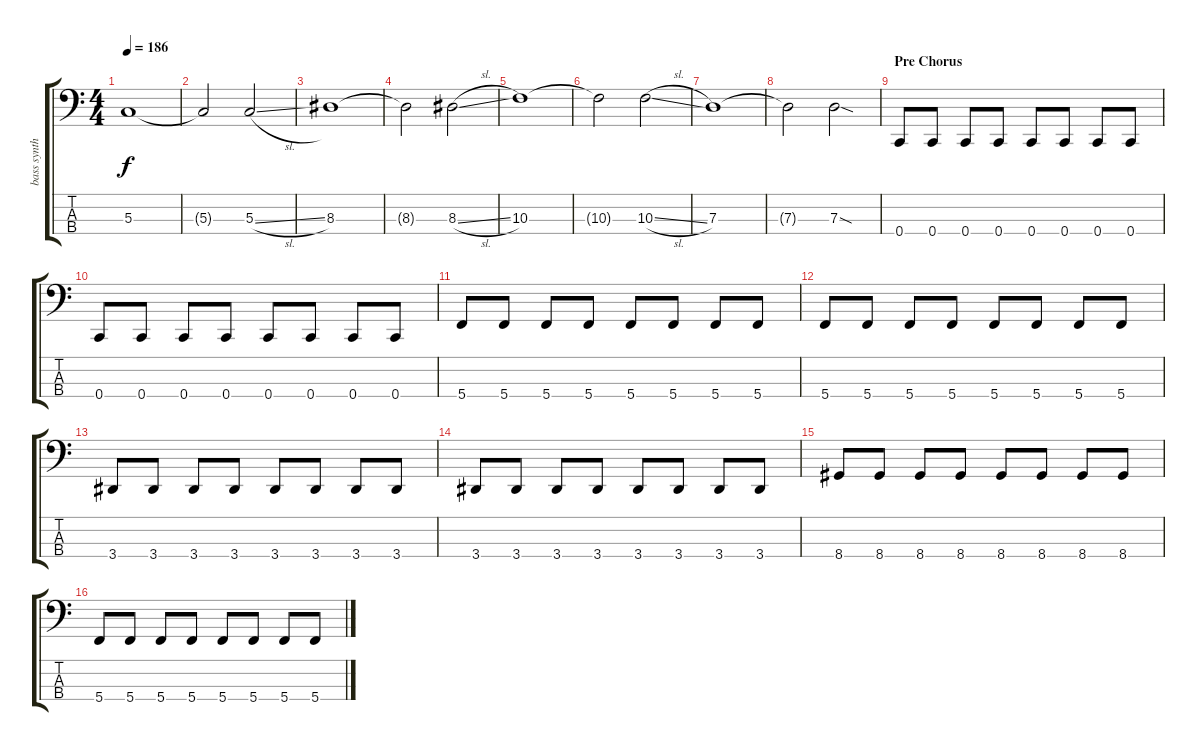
\track ("bass synth" "bass synth") {instrument fretlessbass}
\staff {score tabs}
\tuning (F2 C2 G1 C1) {hide}
\ts (4 4)
\tempo 186
\clef f4
\ks c
5.3.1{dy f} |
5.3{t}.2 5.3{sl}.2 |
8.3.1 |
8.3{t}.2 8.3{sl}.2 |
10.3.1 |
10.3{t}.2 10.3{sl}.2 |
7.3.1 |
7.3{t}.2 7.3{sod}.2 |
\section ("" "Pre Chorus")
0.4.8{instrument lead8bassandlead} 0.4.8 0.4.8 0.4.8 0.4.8 0.4.8 0.4.8 0.4.8 |
0.4.8 0.4.8 0.4.8 0.4.8 0.4.8 0.4.8 0.4.8 0.4.8 |
5.4.8 5.4.8 5.4.8 5.4.8 5.4.8 5.4.8 5.4.8 5.4.8 |
5.4.8 5.4.8 5.4.8 5.4.8 5.4.8 5.4.8 5.4.8 5.4.8 |
3.4.8 3.4.8 3.4.8 3.4.8 3.4.8 3.4.8 3.4.8 3.4.8 |
3.4.8 3.4.8 3.4.8 3.4.8 3.4.8 3.4.8 3.4.8 3.4.8 |
8.4.8 8.4.8 8.4.8 8.4.8 8.4.8 8.4.8 8.4.8 8.4.8 |
5.4.8 5.4.8 5.4.8 5.4.8 5.4.8 5.4.8 5.4.8 5.4.8
